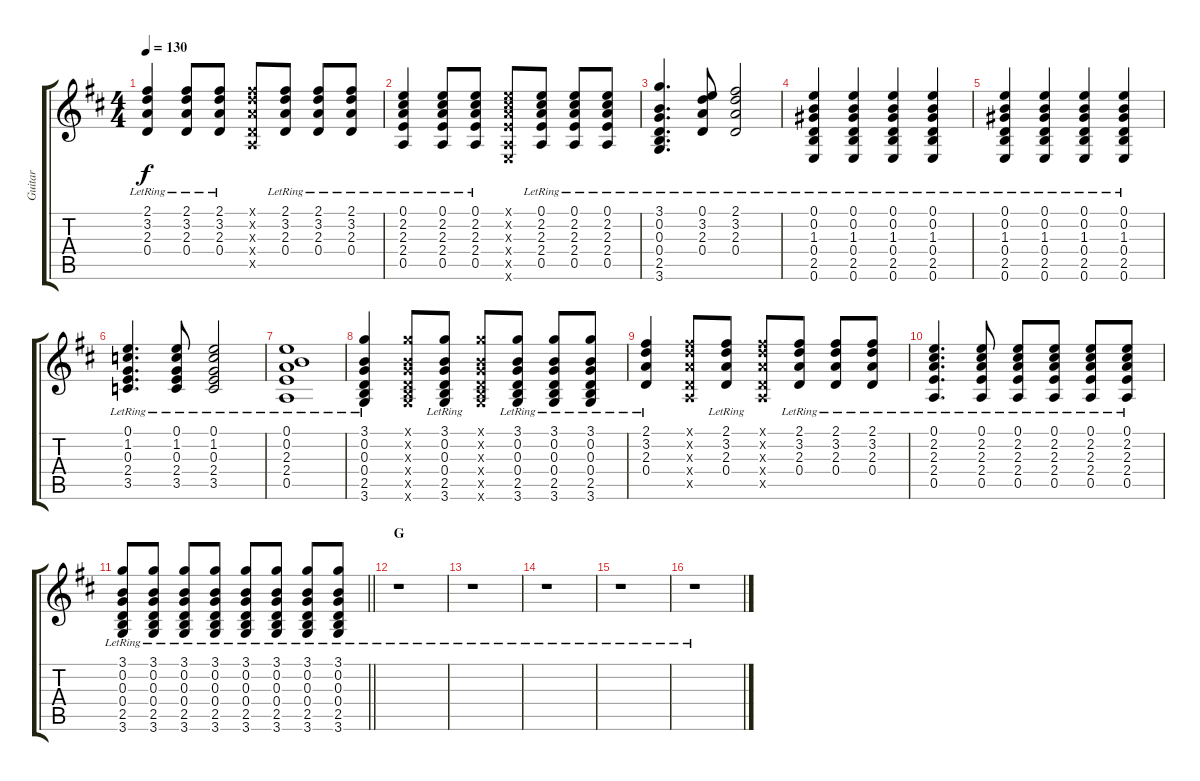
\track ("Guitar" "Guitar") {instrument acousticguitarsteel}
\staff {score tabs}
\tuning (E4 B3 G3 D3 A2 E2) {hide}
\ts (4 4)
\tempo 130
\clef g2
\ks d
(2.1{lr} 3.2{lr} 2.3{lr} 0.4{lr}).4{dy f} (2.1{lr} 3.2{lr} 2.3{lr} 0.4{lr}).8 (2.1{lr} 3.2{lr} 2.3{lr} 0.4{lr}).8 (2.1{x} 3.2{x} 2.3{x} 0.4{x} 0.5{x}).8 (2.1{lr} 3.2{lr} 2.3{lr} 0.4{lr}).8 (2.1{lr} 3.2{lr} 2.3{lr} 0.4{lr}).8 (2.1{lr} 3.2{lr} 2.3{lr} 0.4{lr}).8 |
(0.1{lr} 2.2{lr} 2.3{lr} 2.4{lr} 0.5).4 (0.1{lr} 2.2{lr} 2.3{lr} 2.4{lr} 0.5).8 (0.1{lr} 2.2{lr} 2.3{lr} 2.4{lr} 0.5).8 (0.1{x} 2.2{x} 2.3{x} 2.4{x} 0.5{x} 0.6{x}).8 (0.1{lr} 2.2{lr} 2.3{lr} 2.4{lr} 0.5).8 (0.1{lr} 2.2{lr} 2.3{lr} 2.4{lr} 0.5).8 (0.1{lr} 2.2{lr} 2.3{lr} 2.4{lr} 0.5).8 |
(3.1{lr} 0.2{lr} 0.3{lr} 0.4{lr} 2.5 3.6).4{d} (0.1{lr} 3.2{lr} 2.3{lr} 0.4{lr}).8 (2.1{lr} 3.2{lr} 2.3{lr} 0.4{lr}).2 |
(0.1{lr} 0.2{lr} 1.3{lr} 0.4{lr} 2.5{lr} 0.6{lr}).4 (0.1{lr} 0.2{lr} 1.3{lr} 0.4{lr} 2.5{lr} 0.6{lr}).4 (0.1{lr} 0.2{lr} 1.3{lr} 0.4{lr} 2.5{lr} 0.6{lr}).4 (0.1{lr} 0.2{lr} 1.3{lr} 0.4{lr} 2.5{lr} 0.6{lr}).4 |
(0.1{lr} 0.2{lr} 1.3{lr} 0.4{lr} 2.5{lr} 0.6{lr}).4 (0.1{lr} 0.2{lr} 1.3{lr} 0.4{lr} 2.5{lr} 0.6{lr}).4 (0.1{lr} 0.2{lr} 1.3{lr} 0.4{lr} 2.5{lr} 0.6{lr}).4 (0.1{lr} 0.2{lr} 1.3{lr} 0.4{lr} 2.5{lr} 0.6{lr}).4 |
(0.1{lr} 1.2{lr} 0.3{lr} 2.4{lr} 3.5).4{d} (0.1{lr} 1.2{lr} 0.3{lr} 2.4{lr} 3.5).8 (0.1{lr} 1.2{lr} 0.3{lr} 2.4{lr} 3.5).2 |
(0.1{lr} 0.2 2.3 2.4 0.5).1 |
(3.1{lr} 0.2{lr} 0.3{lr} 0.4{lr} 2.5 3.6).4 (3.1{x} 0.2{x} 0.3{x} 0.4{x} 2.5{x} 3.6{x}).8 (3.1{lr} 0.2{lr} 0.3{lr} 0.4{lr} 2.5 3.6).8 (3.1{x} 0.2{x} 0.3{x} 0.4{x} 2.5{x} 3.6{x}).8 (3.1{lr} 0.2{lr} 0.3{lr} 0.4{lr} 2.5 3.6).8 (3.1{lr} 0.2{lr} 0.3{lr} 0.4{lr} 2.5 3.6).8 (3.1{lr} 0.2{lr} 0.3{lr} 0.4{lr} 2.5 3.6).8 |
(2.1{lr} 3.2{lr} 2.3{lr} 0.4{lr}).4 (2.1{x} 3.2{x} 2.3{x} 0.4{x} 0.5{x}).8 (2.1{lr} 3.2{lr} 2.3{lr} 0.4{lr}).8 (2.1{x} 3.2{x} 2.3{x} 0.4{x} 0.5{x}).8 (2.1{lr} 3.2{lr} 2.3{lr} 0.4{lr}).8 (2.1{lr} 3.2{lr} 2.3{lr} 0.4{lr}).8 (2.1{lr} 3.2{lr} 2.3{lr} 0.4{lr}).8 |
(0.1{lr} 2.2{lr} 2.3{lr} 2.4{lr} 0.5{lr}).4{d} (0.1{lr} 2.2{lr} 2.3{lr} 2.4{lr} 0.5{lr}).8 (0.1{lr} 2.2{lr} 2.3{lr} 2.4{lr} 0.5{lr}).8 (0.1{lr} 2.2{lr} 2.3{lr} 2.4{lr} 0.5{lr}).8 (0.1{lr} 2.2{lr} 2.3{lr} 2.4{lr} 0.5{lr}).8 (0.1{lr} 2.2{lr} 2.3{lr} 2.4{lr} 0.5{lr}).8 |
\barLineRight lightlight
(3.1{lr} 0.2{lr} 0.3{lr} 0.4{lr} 2.5 3.6).8 (3.1{lr} 0.2{lr} 0.3{lr} 0.4{lr} 2.5 3.6).8 (3.1{lr} 0.2{lr} 0.3{lr} 0.4{lr} 2.5 3.6).8 (3.1{lr} 0.2{lr} 0.3{lr} 0.4{lr} 2.5 3.6).8 (3.1{lr} 0.2{lr} 0.3{lr} 0.4{lr} 2.5 3.6).8 (3.1{lr} 0.2{lr} 0.3{lr} 0.4{lr} 2.5 3.6).8 (3.1{lr} 0.2{lr} 0.3{lr} 0.4{lr} 2.5 3.6).8 (3.1{lr} 0.2{lr} 0.3{lr} 0.4{lr} 2.5 3.6).8 |
\section ("" "G")
r.1 |
r.1 |
r.1 |
r.1 |
r.1
